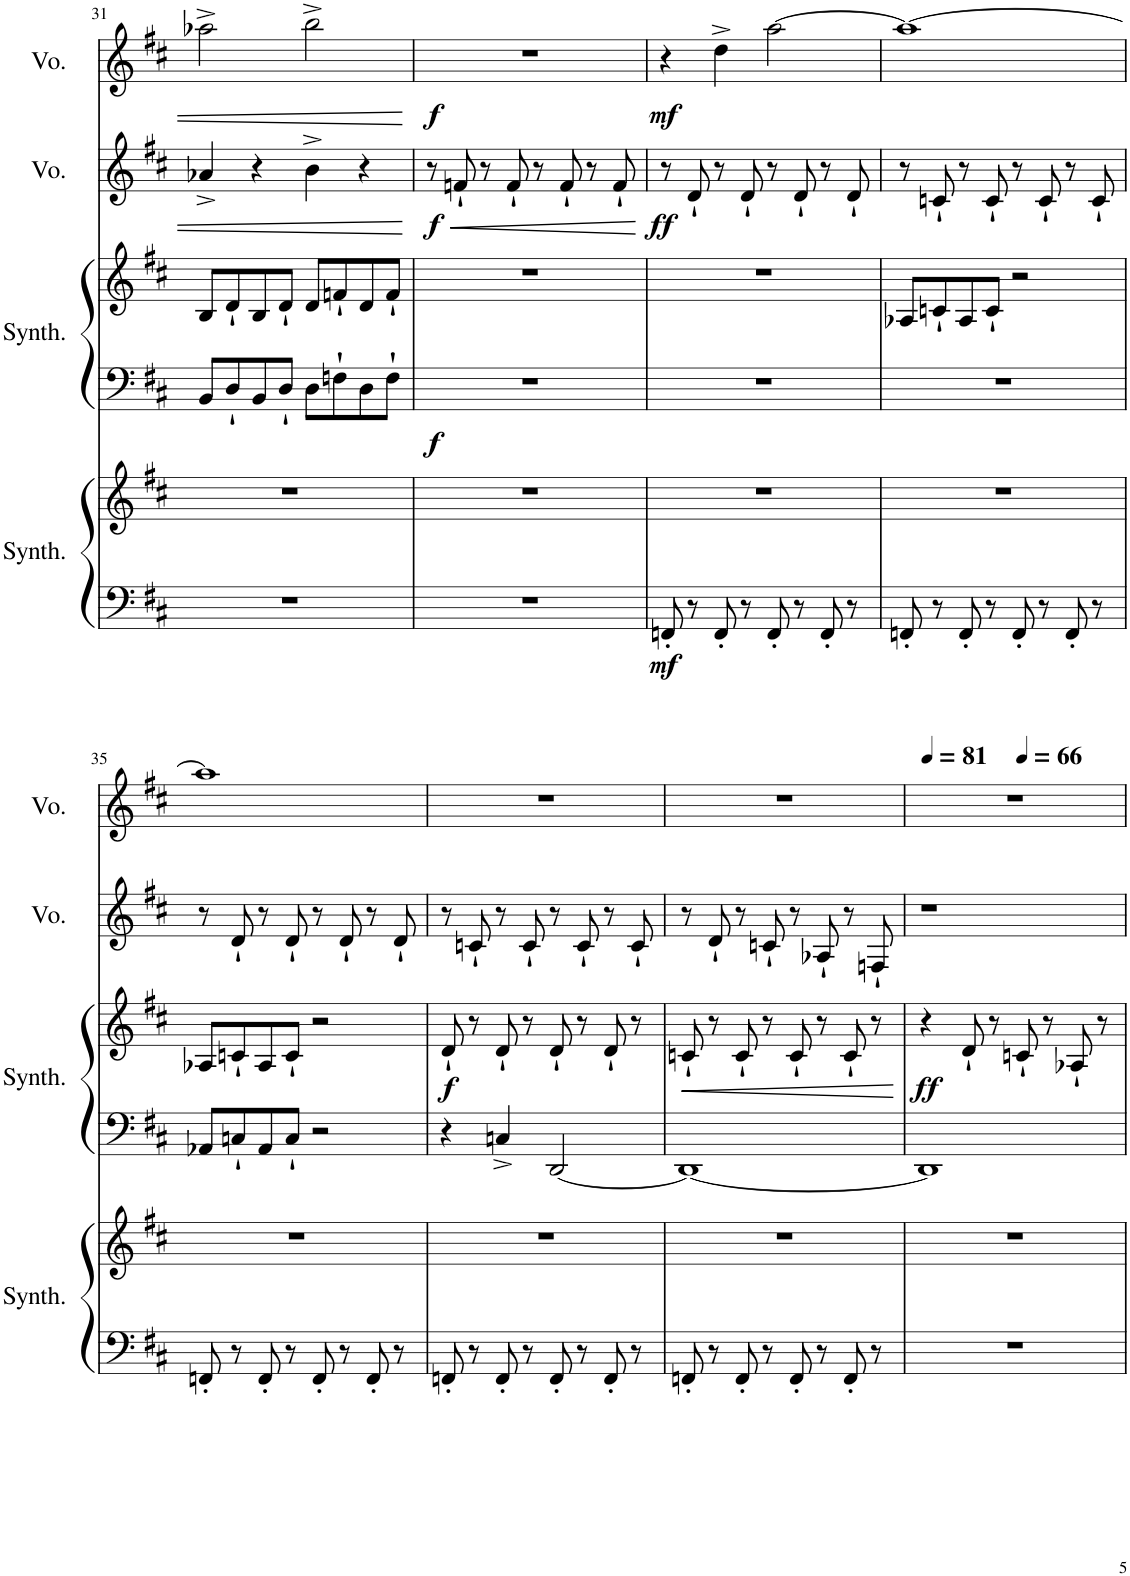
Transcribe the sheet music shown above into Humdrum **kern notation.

**kern	**kern	**dynam	**kern	**kern	**dynam	**kern	**dynam	**kern	**dynam
*part4	*part4	*part4	*part3	*part3	*part3	*part2	*part2	*part1	*part1
*staff6	*staff5	*staff5/6	*staff4	*staff3	*staff3/4	*staff2	*staff2	*staff1	*staff1
*I"Bass Synthesizer	*	*	*I"String Synthesizer	*	*	*I"Voice	*	*I"Voice	*
*I'Synth.	*	*	*I'Synth.	*	*	*I'Vo.	*	*I'Vo.	*
!!LO:PB:g=z
*clefF4	*clefG2	*	*clefF4	*clefG2	*	*clefG2	*	*clefG2	*
*k[f#c#]	*k[f#c#]	*	*k[f#c#]	*k[f#c#]	*	*k[f#c#]	*	*k[f#c#]	*
*M4/4	*M4/4	*	*M4/4	*M4/4	*	*M4/4	*	*M4/4	*
=31	=31	=31	=31	=31	=31	=31	=31	=31	=31
1r	1r	.	8BB/L	8B/L	.	4a-X^/	.	2aa-X^\	.
.	.	.	8D`/	8d`/	.	.	.	.	.
.	.	.	8BB/	8B/	.	4r	.	.	.
.	.	.	8D`/J	8d`/J	.	.	.	.	.
.	.	.	8D\L	8d/L	.	4b^\	.	2bb^\	.
.	.	.	8Fn`\	8fn`/	.	.	.	.	.
.	.	.	8D\	8d/	.	4r	.	.	.
.	.	.	8F`\J	8f`/J	.	.	.	.	.
=32	=32	=32	=32	=32	=32	=32	=32	=32	=32
!	!	!	!	!	!LO:DY:b=2	!	!LO:HP:b	!	!
!	!	!	!	!	!	!	!LO:DY:n=1:b	!	!LO:DY:b
1r	1r	.	1r	1r	f	8r	< f	1r	f
.	.	.	.	.	.	8fn`/	.	.	.
.	.	.	.	.	.	8r	.	.	.
.	.	.	.	.	.	8f`/	.	.	.
.	.	.	.	.	.	8r	.	.	.
.	.	.	.	.	.	8f`/	.	.	.
.	.	.	.	.	.	8r	.	.	.
.	.	.	.	.	.	8f`/	.	.	.
.	.	.	.	.	.	.	[	.	.
=33	=33	=33	=33	=33	=33	=33	=33	=33	=33
!	!	!LO:DY:b=2	!	!	!	!	!LO:DY:b	!	!LO:DY:b
8FFn'/	1r	mf	1r	1r	.	8r	ff	4r	mf
8r	.	.	.	.	.	8d`/	.	.	.
8FF'/	.	.	.	.	.	8r	.	4dd^\	.
8r	.	.	.	.	.	8d`/	.	.	.
8FF'/	.	.	.	.	.	8r	.	[2aa\	.
8r	.	.	.	.	.	8d`/	.	.	.
8FF'/	.	.	.	.	.	8r	.	.	.
8r	.	.	.	.	.	8d`/	.	.	.
=34	=34	=34	=34	=34	=34	=34	=34	=34	=34
8FFn'/	1r	.	1r	8A-X/L	.	8r	.	1aa_	.
8r	.	.	.	8cn`/	.	8cn`/	.	.	.
8FF'/	.	.	.	8A-/	.	8r	.	.	.
8r	.	.	.	8c`/J	.	8c`/	.	.	.
8FF'/	.	.	.	2r	.	8r	.	.	.
8r	.	.	.	.	.	8c`/	.	.	.
8FF'/	.	.	.	.	.	8r	.	.	.
8r	.	.	.	.	.	8c`/	.	.	.
!!LO:LB:g=z
=35	=35	=35	=35	=35	=35	=35	=35	=35	=35
8FFn'/	1r	.	8AA-X/L	8A-X/L	.	8r	.	1aa]	.
8r	.	.	8Cn`/	8cn`/	.	8d`/	.	.	.
8FF'/	.	.	8AA-/	8A-/	.	8r	.	.	.
8r	.	.	8C`/J	8c`/J	.	8d`/	.	.	.
8FF'/	.	.	2r	2r	.	8r	.	.	.
8r	.	.	.	.	.	8d`/	.	.	.
8FF'/	.	.	.	.	.	8r	.	.	.
8r	.	.	.	.	.	8d`/	.	.	.
=36	=36	=36	=36	=36	=36	=36	=36	=36	=36
!	!	!	!	!	!LO:DY:b	!	!	!	!
8FFn'/	1r	.	4r	8d`/	f	8r	.	1r	.
8r	.	.	.	8r	.	8cn`/	.	.	.
8FF'/	.	.	4Cn^/	8d`/	.	8r	.	.	.
8r	.	.	.	8r	.	8c`/	.	.	.
8FF'/	.	.	[2DD/	8d`/	.	8r	.	.	.
8r	.	.	.	8r	.	8c`/	.	.	.
8FF'/	.	.	.	8d`/	.	8r	.	.	.
8r	.	.	.	8r	.	8c`/	.	.	.
=37	=37	=37	=37	=37	=37	=37	=37	=37	=37
!	!	!	!	!	!LO:HP:b	!	!	!	!
8FFn'/	1r	.	1DD_	8cn`/	<	8r	.	1r	.
8r	.	.	.	8r	.	8d`/	.	.	.
8FF'/	.	.	.	8c`/	.	8r	.	.	.
8r	.	.	.	8r	.	8cn`/	.	.	.
8FF'/	.	.	.	8c`/	.	8r	.	.	.
8r	.	.	.	8r	.	8A-X`/	.	.	.
8FF'/	.	.	.	8c`/	.	8r	.	.	.
8r	.	.	.	8r	.	8Fn`/	.	.	.
.	.	.	.	.	[	.	.	.	.
=38	=38	=38	=38	=38	=38	=38	=38	=38	=38
*	*	*	*	*	*	*	*	*MM81	*
!	!	!	!	!	!LO:DY:b	!	!	!	!
*	*	*	*	*	*	*	*	*^	*
1r	1r	.	1DD]	4r	ff	1r	.	1r	2ryy	.
.	.	.	.	8d`/	.	.	.	.	.	.
.	.	.	.	8r	.	.	.	.	.	.
*	*	*	*	*	*	*	*	*MM66	*	*
.	.	.	.	8cn`/	.	.	.	.	2ryy	.
.	.	.	.	8r	.	.	.	.	.	.
.	.	.	.	8A-X`/	.	.	.	.	.	.
.	.	.	.	8r	.	.	.	.	.	.
*	*	*	*	*	*	*	*	*v	*v	*
=	=	=	=	=	=	=	=	=	=
*-	*-	*-	*-	*-	*-	*-	*-	*-	*-
